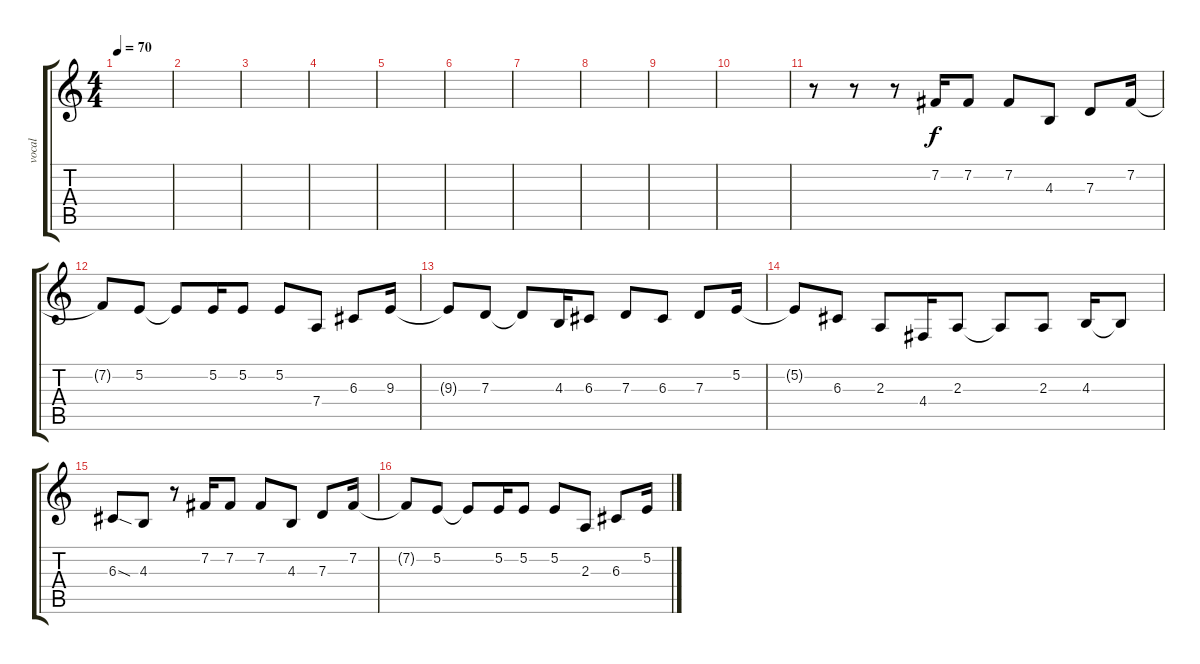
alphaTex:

\track ("vocal" "vocal") {instrument synthbrass1}
\staff {score tabs}
\tuning (E4 B3 G3 D3 A2 E2) {hide}
\ts (4 4)
\tempo 70
\clef g2
\ks c
|
|
|
|
|
|
|
|
|
|
r.8 r.8 r.8 7.2.16 7.2.8 7.2.8 4.3.8 7.3.8 7.2.16 |
7.2{t}.8 5.2.8 5.2{t}.8 5.2.16 5.2.8 5.2.8 7.4.8 6.3.8 9.3.16 |
9.3{t}.8 7.3.8 7.3{t}.8 4.3.16 6.3.8 7.3.8 6.3.8 7.3.8 5.2.16 |
5.2{t}.8 6.3.8 2.3.8 4.4.16 2.3.8 2.3{t}.8 2.3.8 4.3.16 4.3{t}.8 |
6.3{sod}.8 4.3.8 r.8 7.2.16 7.2.8 7.2.8 4.3.8 7.3.8 7.2.16 |
7.2{t}.8 5.2.8 5.2{t}.8 5.2.16 5.2.8 5.2.8 2.3.8 6.3.8 5.2.16
